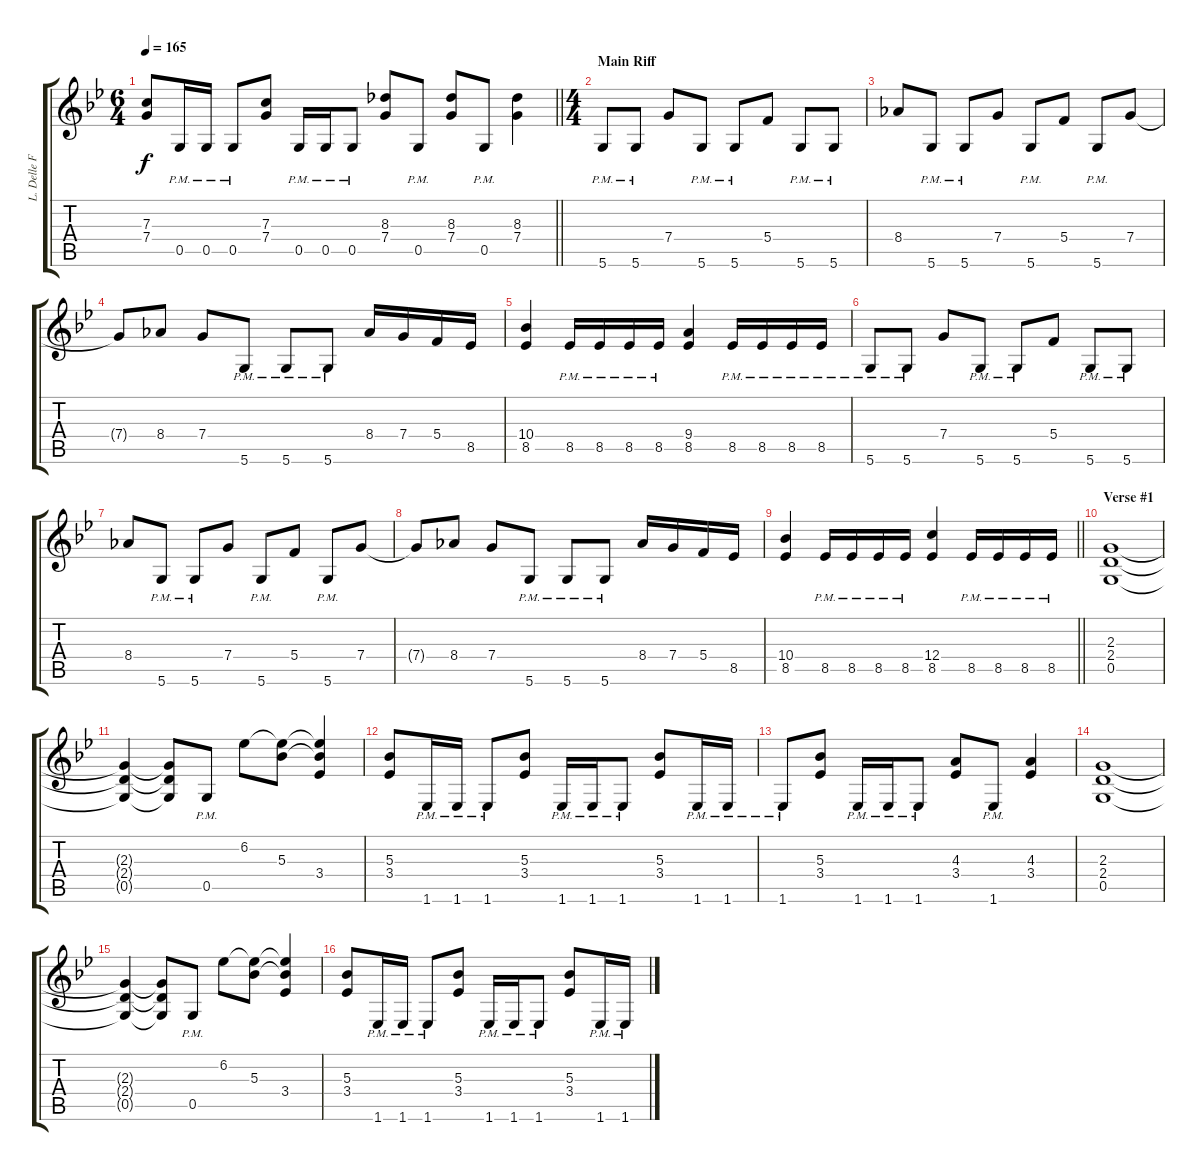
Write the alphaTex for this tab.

\track ("L. Delle Fave (Dist. Guitar L)" "L. Delle F") {instrument overdrivenguitar}
\staff {score tabs}
\tuning (D4 A3 F3 C3 G2 D2) {hide}
\ts (6 4)
\tempo 165
\clef g2
\barLineRight lightlight
\ks gminor
(7.3 7.4).8{dy f} 0.5{pm}.16 0.5{pm}.16 0.5{pm}.8 (7.3 7.4).8 0.5{pm}.16 0.5{pm}.16 0.5{pm}.8 (8.3 7.4).8 0.5{pm}.8 (8.3 7.4).8 0.5{pm}.8 (8.3 7.4).4 |
\ts (4 4)
\section ("" "Main Riff")
5.6{pm}.8 5.6{pm}.8 7.4.8 5.6{pm}.8 5.6{pm}.8 5.4.8 5.6{pm}.8 5.6{pm}.8 |
8.4.8 5.6{pm}.8 5.6{pm}.8 7.4.8 5.6{pm}.8 5.4.8 5.6{pm}.8 7.4.8 |
7.4{t}.8 8.4.8 7.4.8 5.6{pm}.8 5.6{pm}.8 5.6{pm}.8 8.4.16 7.4.16 5.4.16 8.5.16 |
(10.4 8.5).4 8.5{pm}.16 8.5{pm}.16 8.5{pm}.16 8.5{pm}.16 (9.4 8.5).4 8.5{pm}.16 8.5{pm}.16 8.5{pm}.16 8.5{pm}.16 |
5.6{pm}.8 5.6{pm}.8 7.4.8 5.6{pm}.8 5.6{pm}.8 5.4.8 5.6{pm}.8 5.6{pm}.8 |
8.4.8 5.6{pm}.8 5.6{pm}.8 7.4.8 5.6{pm}.8 5.4.8 5.6{pm}.8 7.4.8 |
7.4{t}.8 8.4.8 7.4.8 5.6{pm}.8 5.6{pm}.8 5.6{pm}.8 8.4.16 7.4.16 5.4.16 8.5.16 |
\barLineRight lightlight
(10.4 8.5).4 8.5{pm}.16 8.5{pm}.16 8.5{pm}.16 8.5{pm}.16 (12.4 8.5).4 8.5{pm}.16 8.5{pm}.16 8.5{pm}.16 8.5{pm}.16 |
\section ("" "Verse #1")
(2.3 2.4 0.5).1 |
(2.3{t} 2.4{t} 0.5{t}).4 (2.3{t} 2.4{t} 0.5{t}).8 0.5{pm}.8 6.2.8 (6.2{t} 5.3).8 (6.2{t} 5.3{t} 3.4).4 |
(5.3 3.4).8 1.6{pm}.16 1.6{pm}.16 1.6{pm}.8 (5.3 3.4).8 1.6{pm}.16 1.6{pm}.16 1.6{pm}.8 (5.3 3.4).8 1.6{pm}.16 1.6{pm}.16 |
1.6{pm}.8 (5.3 3.4).8 1.6{pm}.16 1.6{pm}.16 1.6{pm}.8 (4.3 3.4).8 1.6{pm}.8 (4.3 3.4).4 |
(2.3 2.4 0.5).1 |
(2.3{t} 2.4{t} 0.5{t}).4 (2.3{t} 2.4{t} 0.5{t}).8 0.5{pm}.8 6.2.8 (6.2{t} 5.3).8 (6.2{t} 5.3{t} 3.4).4 |
(5.3 3.4).8 1.6{pm}.16 1.6{pm}.16 1.6{pm}.8 (5.3 3.4).8 1.6{pm}.16 1.6{pm}.16 1.6{pm}.8 (5.3 3.4).8 1.6{pm}.16 1.6{pm}.16
